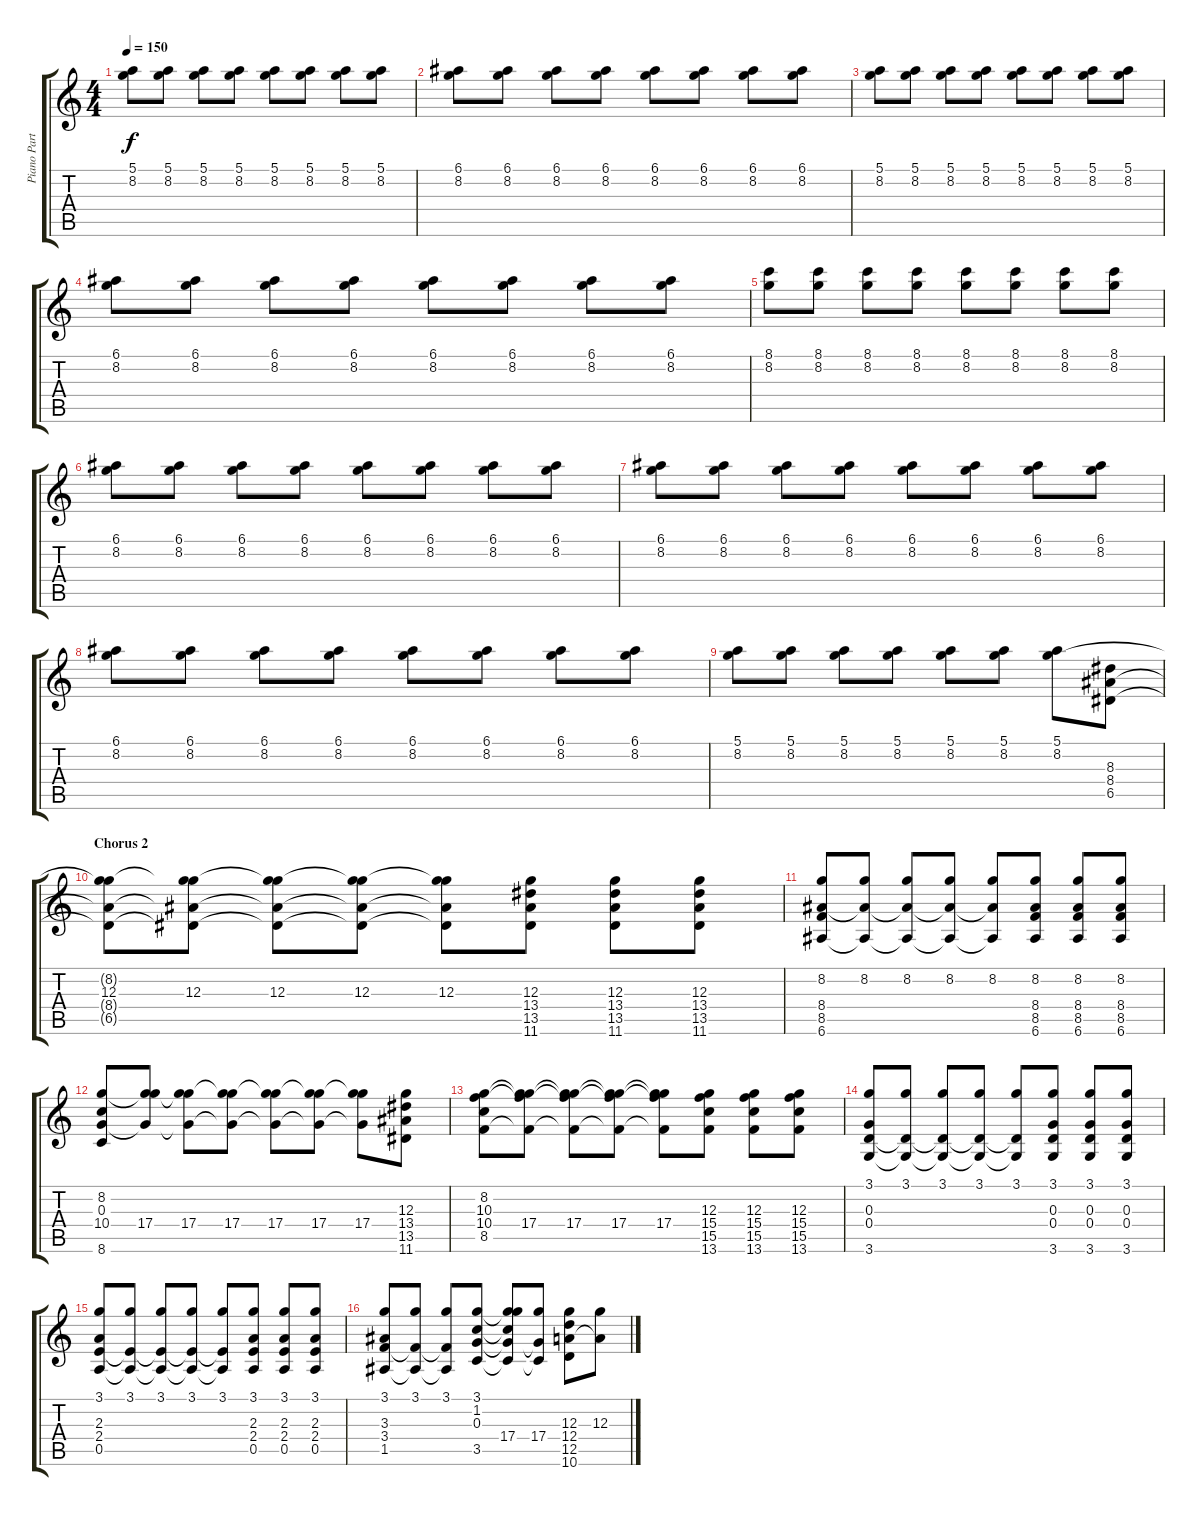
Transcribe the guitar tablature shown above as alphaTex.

\track ("Piano Part" "Piano Part") {instrument overdrivenguitar}
\staff {score tabs}
\tuning (E4 B3 G3 D3 A2 E2) {hide}
\ts (4 4)
\tempo 150
\clef g2
\ks c
(5.1 8.2).8{dy f} (5.1 8.2).8 (5.1 8.2).8 (5.1 8.2).8 (5.1 8.2).8 (5.1 8.2).8 (5.1 8.2).8 (5.1 8.2).8 |
(6.1 8.2).8 (6.1 8.2).8 (6.1 8.2).8 (6.1 8.2).8 (6.1 8.2).8 (6.1 8.2).8 (6.1 8.2).8 (6.1 8.2).8 |
(5.1 8.2).8 (5.1 8.2).8 (5.1 8.2).8 (5.1 8.2).8 (5.1 8.2).8 (5.1 8.2).8 (5.1 8.2).8 (5.1 8.2).8 |
(6.1 8.2).8 (6.1 8.2).8 (6.1 8.2).8 (6.1 8.2).8 (6.1 8.2).8 (6.1 8.2).8 (6.1 8.2).8 (6.1 8.2).8 |
(8.1 8.2).8 (8.1 8.2).8 (8.1 8.2).8 (8.1 8.2).8 (8.1 8.2).8 (8.1 8.2).8 (8.1 8.2).8 (8.1 8.2).8 |
(6.1 8.2).8 (6.1 8.2).8 (6.1 8.2).8 (6.1 8.2).8 (6.1 8.2).8 (6.1 8.2).8 (6.1 8.2).8 (6.1 8.2).8 |
(6.1 8.2).8 (6.1 8.2).8 (6.1 8.2).8 (6.1 8.2).8 (6.1 8.2).8 (6.1 8.2).8 (6.1 8.2).8 (6.1 8.2).8 |
(6.1 8.2).8 (6.1 8.2).8 (6.1 8.2).8 (6.1 8.2).8 (6.1 8.2).8 (6.1 8.2).8 (6.1 8.2).8 (6.1 8.2).8 |
(5.1 8.2).8 (5.1 8.2).8 (5.1 8.2).8 (5.1 8.2).8 (5.1 8.2).8 (5.1 8.2).8 (5.1 8.2).8 (8.3 8.4 6.5).8 |
\section ("" "Chorus 2")
(8.2{t} 12.3 8.4{t} 6.5{t}).8 (8.2{t} 12.3 8.4{t} 6.5{t}).8 (8.2{t} 12.3 8.4{t} 6.5{t}).8 (8.2{t} 12.3 8.4{t} 6.5{t}).8 (8.2{t} 12.3 8.4{t} 6.5{t}).8 (12.3 13.4 13.5 11.6).8 (12.3 13.4 13.5 11.6).8 (12.3 13.4 13.5 11.6).8 |
(8.2 8.4 8.5 6.6).8 (8.2 8.4{t} 6.6{t}).8 (8.2 8.4{t} 6.6{t}).8 (8.2 8.4{t} 6.6{t}).8 (8.2 8.4{t} 6.6{t}).8 (8.2 8.4 8.5 6.6).8 (8.2 8.4 8.5 6.6).8 (8.2 8.4 8.5 6.6).8 |
(8.2 0.3 10.4 8.6).8 (8.2{t} 0.3{t} 17.4).8 (8.2{t} 0.3{t} 17.4).8 (8.2{t} 0.3{t} 17.4).8 (8.2{t} 0.3{t} 17.4).8 (8.2{t} 0.3{t} 17.4).8 (8.2{t} 0.3{t} 17.4).8 (12.3 13.4 13.5 11.6).8 |
(8.2 10.3 10.4 8.5).8 (8.2{t} 10.3{t} 17.4 8.5{t}).8 (8.2{t} 10.3{t} 17.4 8.5{t}).8 (8.2{t} 10.3{t} 17.4 8.5{t}).8 (8.2{t} 10.3{t} 17.4 8.5{t}).8 (12.3 15.4 15.5 13.6).8 (12.3 15.4 15.5 13.6).8 (12.3 15.4 15.5 13.6).8 |
(3.1 0.3 0.4 3.6).8 (3.1 0.4{t} 3.6{t}).8 (3.1 0.4{t} 3.6{t}).8 (3.1 0.4{t} 3.6{t}).8 (3.1 0.4{t} 3.6{t}).8 (3.1 0.3 0.4 3.6).8 (3.1 0.3 0.4 3.6).8 (3.1 0.3 0.4 3.6).8 |
(3.1 2.3 2.4 0.5).8 (3.1 2.4{t} 0.5{t}).8 (3.1 2.4{t} 0.5{t}).8 (3.1 2.4{t} 0.5{t}).8 (3.1 2.4{t} 0.5{t}).8 (3.1 2.3 2.4 0.5).8 (3.1 2.3 2.4 0.5).8 (3.1 2.3 2.4 0.5).8 |
(3.1 3.3 3.4 1.5).8 (3.1 3.4{t} 1.5{t}).8 (3.1 3.4{t} 1.5{t}).8 (3.1 1.2 0.3 3.5).8 (3.1{t} 1.2{t} 0.3{t} 17.4 3.5{t}).8 (0.3{t} 17.4 3.5{t}).8 (12.3 12.4 12.5 10.6).8 (12.3 12.5{t}).8
